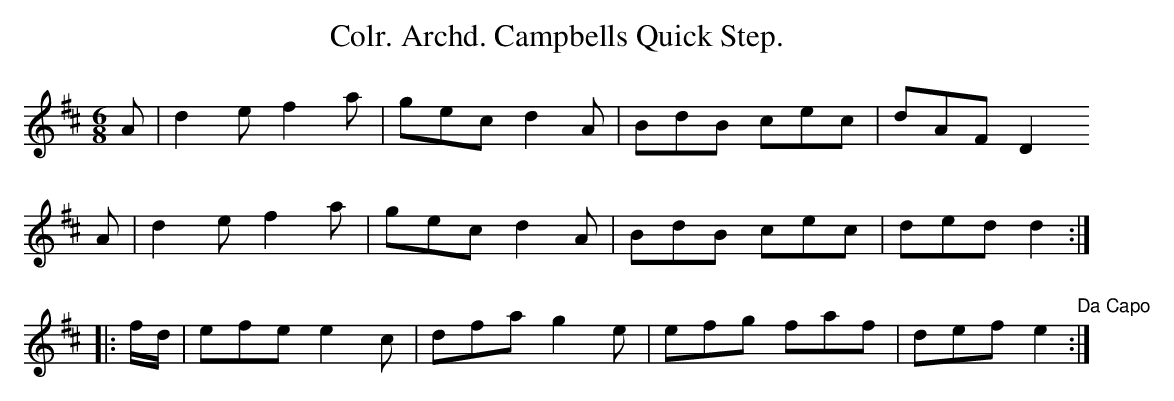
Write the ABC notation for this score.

X:1
T:Colr. Archd. Campbells Quick Step.
M:6/8
L:1/8
K:D
A   |d2e f2a|gec d2A|BdB cec|dAF D2
A   |d2e f2a|gec d2A|BdB cec|ded d2         ::
f/d/|efe e2c|dfa g2e|efg faf|def e2"Da Capo":|
